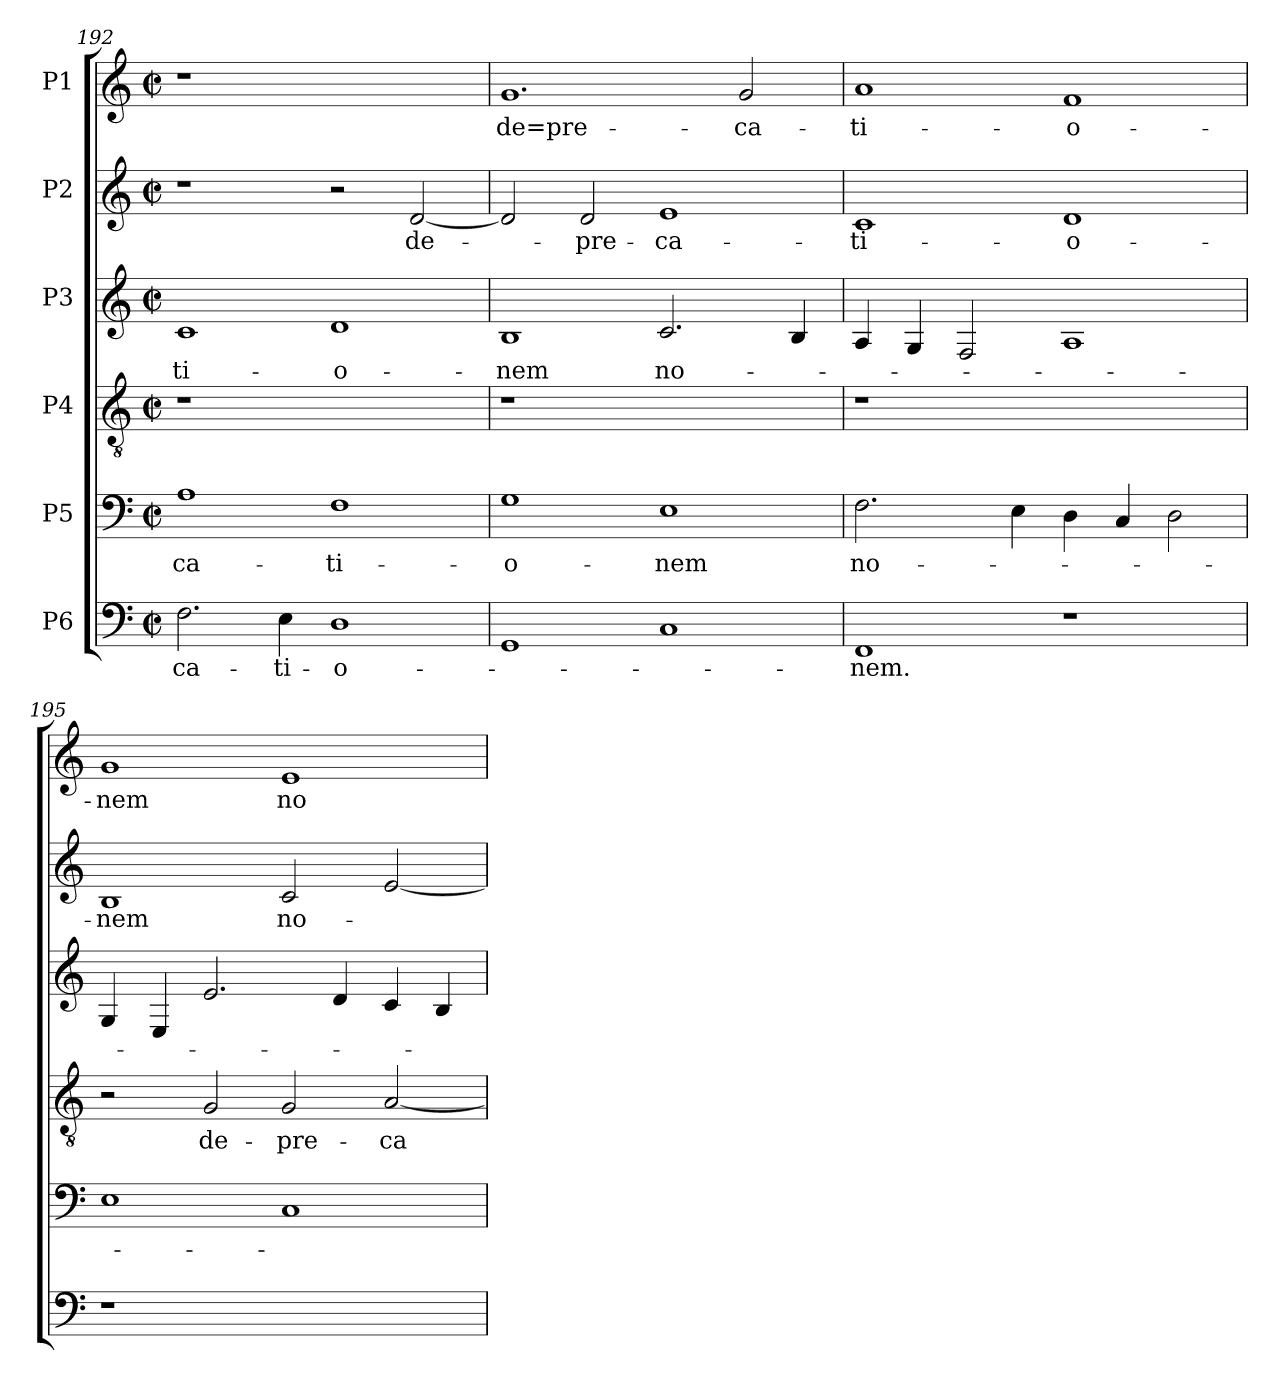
**kern	**text	**kern	**text	**kern	**text	**kern	**text	**kern	**text	**kern	**text
*part6	*part6	*part5	*part5	*part4	*part4	*part3	*part3	*part2	*part2	*part1	*part1
*staff6	*staff6	*staff5	*staff5	*staff4	*staff4	*staff3	*staff3	*staff2	*staff2	*staff1	*staff1
*I"P6	*	*I"P5	*	*I"P4	*	*I"P3	*	*I"P2	*	*I"P1	*
*clefF4	*	*clefF4	*	*clefGv2	*	*clefG2	*	*clefG2	*	*clefG2	*
*	*	*	*	*ITrd7c12	*	*	*	*	*	*	*
*k[]	*	*k[]	*	*k[]	*	*k[]	*	*k[]	*	*k[]	*
*C:	*	*C:	*	*C:	*	*C:	*	*C:	*	*C:	*
*M2/2	*	*M2/2	*	*M2/2	*	*M2/2	*	*M2/2	*	*M2/2	*
*met(c|)	*	*met(c|)	*	*met(c|)	*	*met(c|)	*	*met(c|)	*	*met(c|)	*
=192	=192	=192	=192	=192	=192	=192	=192	=192	=192	=192	=192
!	!LO:LY:b:color=#000000	!	!	!	!	!	!	!	!	!	!
!	!	!	!LO:LY:b:color=#000000	!LO:N:vis=1	!	!	!	!	!	!	!
!	!	!	!	!	!	!	!LO:LY:b:color=#000000	!	!	!LO:N:vis=1	!
2.Fi\	-ca-	1Ai	-ca-	1r	.	1ci	-ti-	1r	.	1r	.
!	!LO:LY:b:color=#000000	!	!	!	!	!	!	!	!	!	!
4Ei\	-ti-	.	.	.	.	.	.	.	.	.	.
!	!LO:LY:b:color=#000000	!	!	!	!	!	!	!	!	!	!
!	!	!	!LO:LY:b:color=#000000	!	!	!	!	!	!	!	!
!	!	!	!	!	!	!	!LO:LY:b:color=#000000	!	!	!	!
1Di	-o-	1Fi	-ti-	1ryy	.	1di	-o-	2r	.	1ryy	.
!	!	!	!	!	!	!	!	!	!LO:LY:b:color=#000000	!	!
.	.	.	.	.	.	.	.	[2di/	de-	.	.
=193	=193	=193	=193	=193	=193	=193	=193	=193	=193	=193	=193
!	!	!	!LO:LY:b:color=#000000	!LO:N:vis=1	!	!	!	!	!	!	!
!	!	!	!	!	!	!	!LO:LY:b:color=#000000	!	!	!	!
!	!	!	!	!	!	!	!	!	!	!	!LO:LY:b:color=#000000
1GGi	.	1Gi	-o-	1r	.	1Bi	-nem	2di/]	.	1.gi	de=pre-
!	!	!	!	!	!	!	!	!	!LO:LY:b:color=#000000	!	!
.	.	.	.	.	.	.	.	2di/	-pre-	.	.
!	!	!	!LO:LY:b:color=#000000	!	!	!	!	!	!	!	!
!	!	!	!	!	!	!	!LO:LY:b:color=#000000	!	!	!	!
!	!	!	!	!	!	!	!	!	!LO:LY:b:color=#000000	!	!
1Ci	.	1Ei	-nem	1ryy	.	2.ci/	no-	1ei	-ca-	.	.
!	!	!	!	!	!	!	!	!	!	!	!LO:LY:b:color=#000000
.	.	.	.	.	.	.	.	.	.	2gi/	-ca-
.	.	.	.	.	.	4Bi/	.	.	.	.	.
=194	=194	=194	=194	=194	=194	=194	=194	=194	=194	=194	=194
!	!LO:LY:b:color=#000000	!	!	!	!	!	!	!	!	!	!
!	!	!	!LO:LY:b:color=#000000	!LO:N:vis=1	!	!	!	!	!	!	!
!	!	!	!	!	!	!	!	!	!LO:LY:b:color=#000000	!	!
!	!	!	!	!	!	!	!	!	!	!	!LO:LY:b:color=#000000
1FFi	-nem.	2.Fi\	no-	1r	.	4Ai/	.	1ci	-ti-	1ai	-ti-
.	.	.	.	.	.	4Gi/	.	.	.	.	.
.	.	.	.	.	.	2Fi/	.	.	.	.	.
.	.	4Ei\	.	.	.	.	.	.	.	.	.
!	!	!	!	!	!	!	!	!	!LO:LY:b:color=#000000	!	!
!	!	!	!	!	!	!	!	!	!	!	!LO:LY:b:color=#000000
1r	.	4Di\	.	1ryy	.	1Ai	.	1di	-o-	1fi	-o-
.	.	4Ci/	.	.	.	.	.	.	.	.	.
.	.	2Di\	.	.	.	.	.	.	.	.	.
=195	=195	=195	=195	=195	=195	=195	=195	=195	=195	=195	=195
!LO:N:vis=1	!	!	!	!	!	!	!	!	!	!	!
!	!	!	!	!	!	!	!	!	!LO:LY:b:color=#000000	!	!
!	!	!	!	!	!	!	!	!	!	!	!LO:LY:b:color=#000000
1r	.	1Ei	.	2r	.	4Gi/	.	1Bi	-nem	1gi	-nem
.	.	.	.	.	.	4Ei/	.	.	.	.	.
!	!	!	!	!	!LO:LY:b:color=#000000	!	!	!	!	!	!
.	.	.	.	2GGi/	de-	2.ei/	.	.	.	.	.
!	!	!	!	!	!LO:LY:b:color=#000000	!	!	!	!	!	!
!	!	!	!	!	!	!	!	!	!LO:LY:b:color=#000000	!	!
!	!	!	!	!	!	!	!	!	!	!	!LO:LY:b:color=#000000
1ryy	.	1Ci	.	2GGi/	-pre-	.	.	2ci/	no-	1ei	no-
.	.	.	.	.	.	4di/	.	.	.	.	.
!	!	!	!	!	!LO:LY:b:color=#000000	!	!	!	!	!	!
.	.	.	.	[2AAi/	-ca-	4ci/	.	[2ei/	.	.	.
.	.	.	.	.	.	4Bi/	.	.	.	.	.
=	=	=	=	=	=	=	=	=	=	=	=
*-	*-	*-	*-	*-	*-	*-	*-	*-	*-	*-	*-
